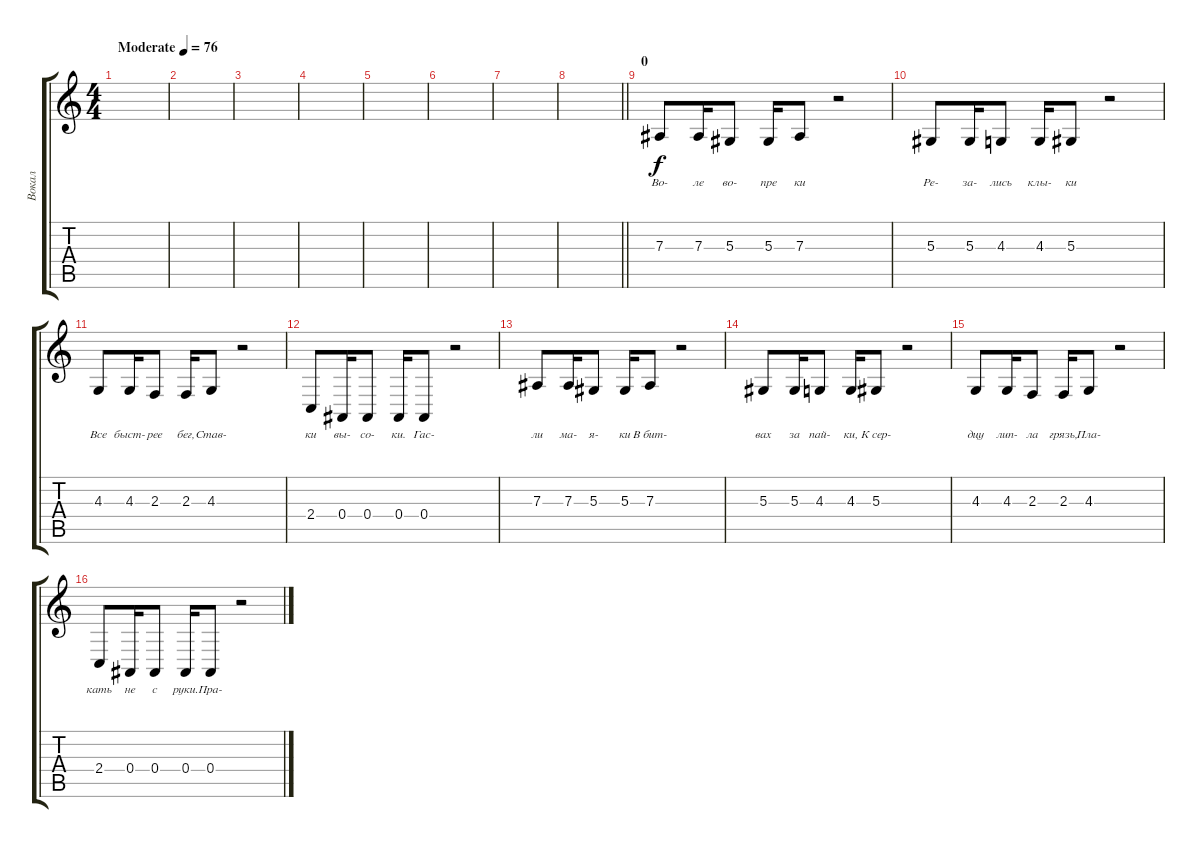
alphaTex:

\track ("Вокал" "Вокал") {instrument lead6voice}
\staff {score tabs}
\tuning (C4 G3 Eb3 Bb2 F2 C2) {hide}
\ts (4 4)
\tempo (76 "Moderate")
\clef g2
\ks c
|
|
|
|
|
|
|
\barLineRight lightlight
|
\section ("" "0")
7.3.8{lyrics (0 "Во-") lyrics (1 "") lyrics (2 "") lyrics (3 "") lyrics (4 "")} 7.3.16{lyrics (0 "ле") lyrics (1 "") lyrics (2 "") lyrics (3 "") lyrics (4 "")} 5.3.8{lyrics (0 "во-") lyrics (1 "") lyrics (2 "") lyrics (3 "") lyrics (4 "")} 5.3.16{lyrics (0 "пре") lyrics (1 "") lyrics (2 "") lyrics (3 "") lyrics (4 "")} 7.3.8{lyrics (0 "ки") lyrics (1 "") lyrics (2 "") lyrics (3 "") lyrics (4 "")} r.2 |
5.3.8{lyrics (0 "Ре-") lyrics (1 "") lyrics (2 "") lyrics (3 "") lyrics (4 "")} 5.3.16{lyrics (0 "за-") lyrics (1 "") lyrics (2 "") lyrics (3 "") lyrics (4 "")} 4.3.8{lyrics (0 "лись") lyrics (1 "") lyrics (2 "") lyrics (3 "") lyrics (4 "")} 4.3.16{lyrics (0 "клы-") lyrics (1 "") lyrics (2 "") lyrics (3 "") lyrics (4 "")} 5.3.8{lyrics (0 "ки") lyrics (1 "") lyrics (2 "") lyrics (3 "") lyrics (4 "")} r.2 |
4.3.8{lyrics (0 "Все") lyrics (1 "") lyrics (2 "") lyrics (3 "") lyrics (4 "")} 4.3.16{lyrics (0 "быст-") lyrics (1 "") lyrics (2 "") lyrics (3 "") lyrics (4 "")} 2.3.8{lyrics (0 "рее") lyrics (1 "") lyrics (2 "") lyrics (3 "") lyrics (4 "")} 2.3.16{lyrics (0 "бег,") lyrics (1 "") lyrics (2 "") lyrics (3 "") lyrics (4 "")} 4.3.8{lyrics (0 "Став-") lyrics (1 "") lyrics (2 "") lyrics (3 "") lyrics (4 "")} r.2 |
2.4.8{lyrics (0 "ки") lyrics (1 "") lyrics (2 "") lyrics (3 "") lyrics (4 "")} 0.4.16{lyrics (0 "вы-") lyrics (1 "") lyrics (2 "") lyrics (3 "") lyrics (4 "")} 0.4.8{lyrics (0 "со-") lyrics (1 "") lyrics (2 "") lyrics (3 "") lyrics (4 "")} 0.4.16{lyrics (0 "ки.") lyrics (1 "") lyrics (2 "") lyrics (3 "") lyrics (4 "")} 0.4.8{lyrics (0 "Гас-") lyrics (1 "") lyrics (2 "") lyrics (3 "") lyrics (4 "")} r.2 |
7.3.8{lyrics (0 "ли") lyrics (1 "") lyrics (2 "") lyrics (3 "") lyrics (4 "")} 7.3.16{lyrics (0 "ма-") lyrics (1 "") lyrics (2 "") lyrics (3 "") lyrics (4 "")} 5.3.8{lyrics (0 "я-") lyrics (1 "") lyrics (2 "") lyrics (3 "") lyrics (4 "")} 5.3.16{lyrics (0 "ки") lyrics (1 "") lyrics (2 "") lyrics (3 "") lyrics (4 "")} 7.3.8{lyrics (0 "В бит-") lyrics (1 "") lyrics (2 "") lyrics (3 "") lyrics (4 "")} r.2 |
5.3.8{lyrics (0 "вах") lyrics (1 "") lyrics (2 "") lyrics (3 "") lyrics (4 "")} 5.3.16{lyrics (0 "за") lyrics (1 "") lyrics (2 "") lyrics (3 "") lyrics (4 "")} 4.3.8{lyrics (0 "пай-") lyrics (1 "") lyrics (2 "") lyrics (3 "") lyrics (4 "")} 4.3.16{lyrics (0 "ки,") lyrics (1 "") lyrics (2 "") lyrics (3 "") lyrics (4 "")} 5.3.8{lyrics (0 "К сер-") lyrics (1 "") lyrics (2 "") lyrics (3 "") lyrics (4 "")} r.2 |
4.3.8{lyrics (0 "дцу") lyrics (1 "") lyrics (2 "") lyrics (3 "") lyrics (4 "")} 4.3.16{lyrics (0 "лип-") lyrics (1 "") lyrics (2 "") lyrics (3 "") lyrics (4 "")} 2.3.8{lyrics (0 "ла") lyrics (1 "") lyrics (2 "") lyrics (3 "") lyrics (4 "")} 2.3.16{lyrics (0 "грязь,") lyrics (1 "") lyrics (2 "") lyrics (3 "") lyrics (4 "")} 4.3.8{lyrics (0 "Пла-") lyrics (1 "") lyrics (2 "") lyrics (3 "") lyrics (4 "")} r.2 |
2.4.8{lyrics (0 "кать") lyrics (1 "") lyrics (2 "") lyrics (3 "") lyrics (4 "")} 0.4.16{lyrics (0 "не") lyrics (1 "") lyrics (2 "") lyrics (3 "") lyrics (4 "")} 0.4.8{lyrics (0 "с") lyrics (1 "") lyrics (2 "") lyrics (3 "") lyrics (4 "")} 0.4.16{lyrics (0 "руки.") lyrics (1 "") lyrics (2 "") lyrics (3 "") lyrics (4 "")} 0.4.8{lyrics (0 "Пра-") lyrics (1 "") lyrics (2 "") lyrics (3 "") lyrics (4 "")} r.2
